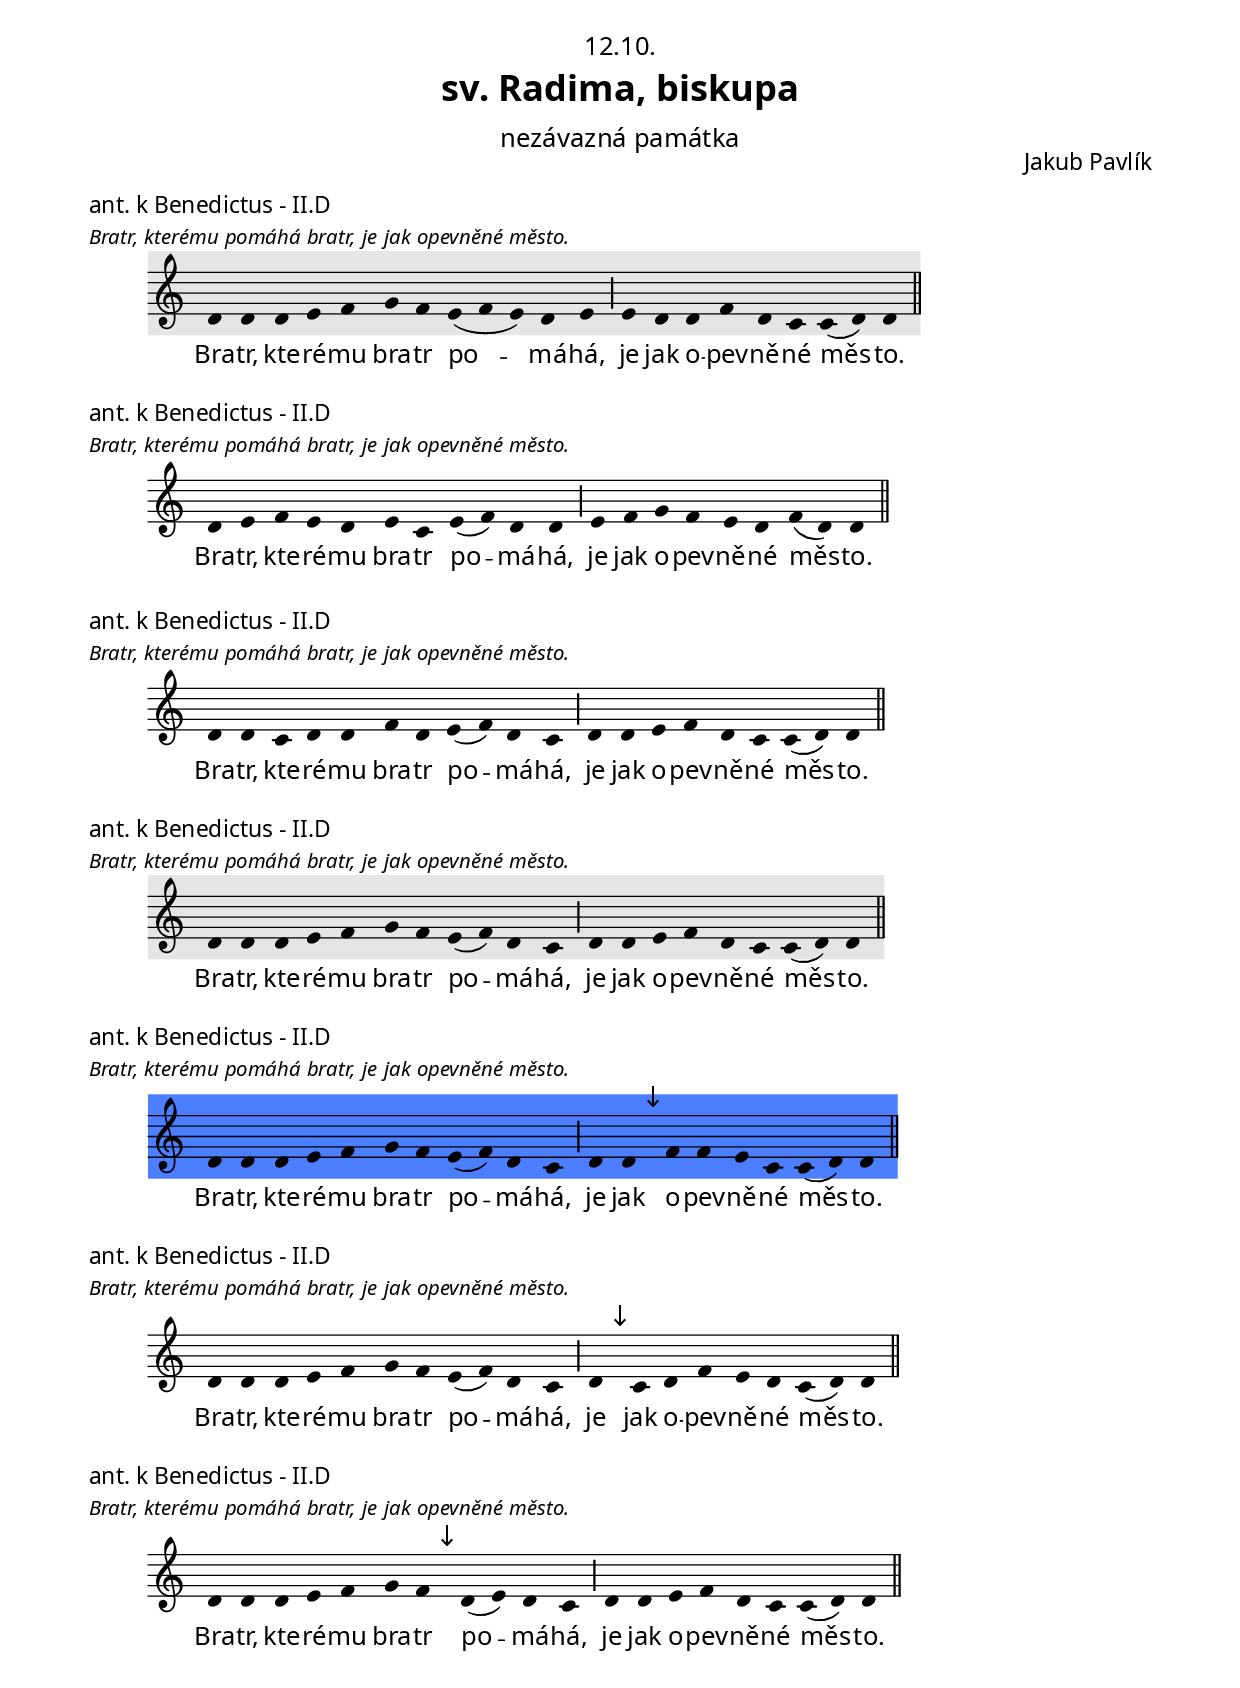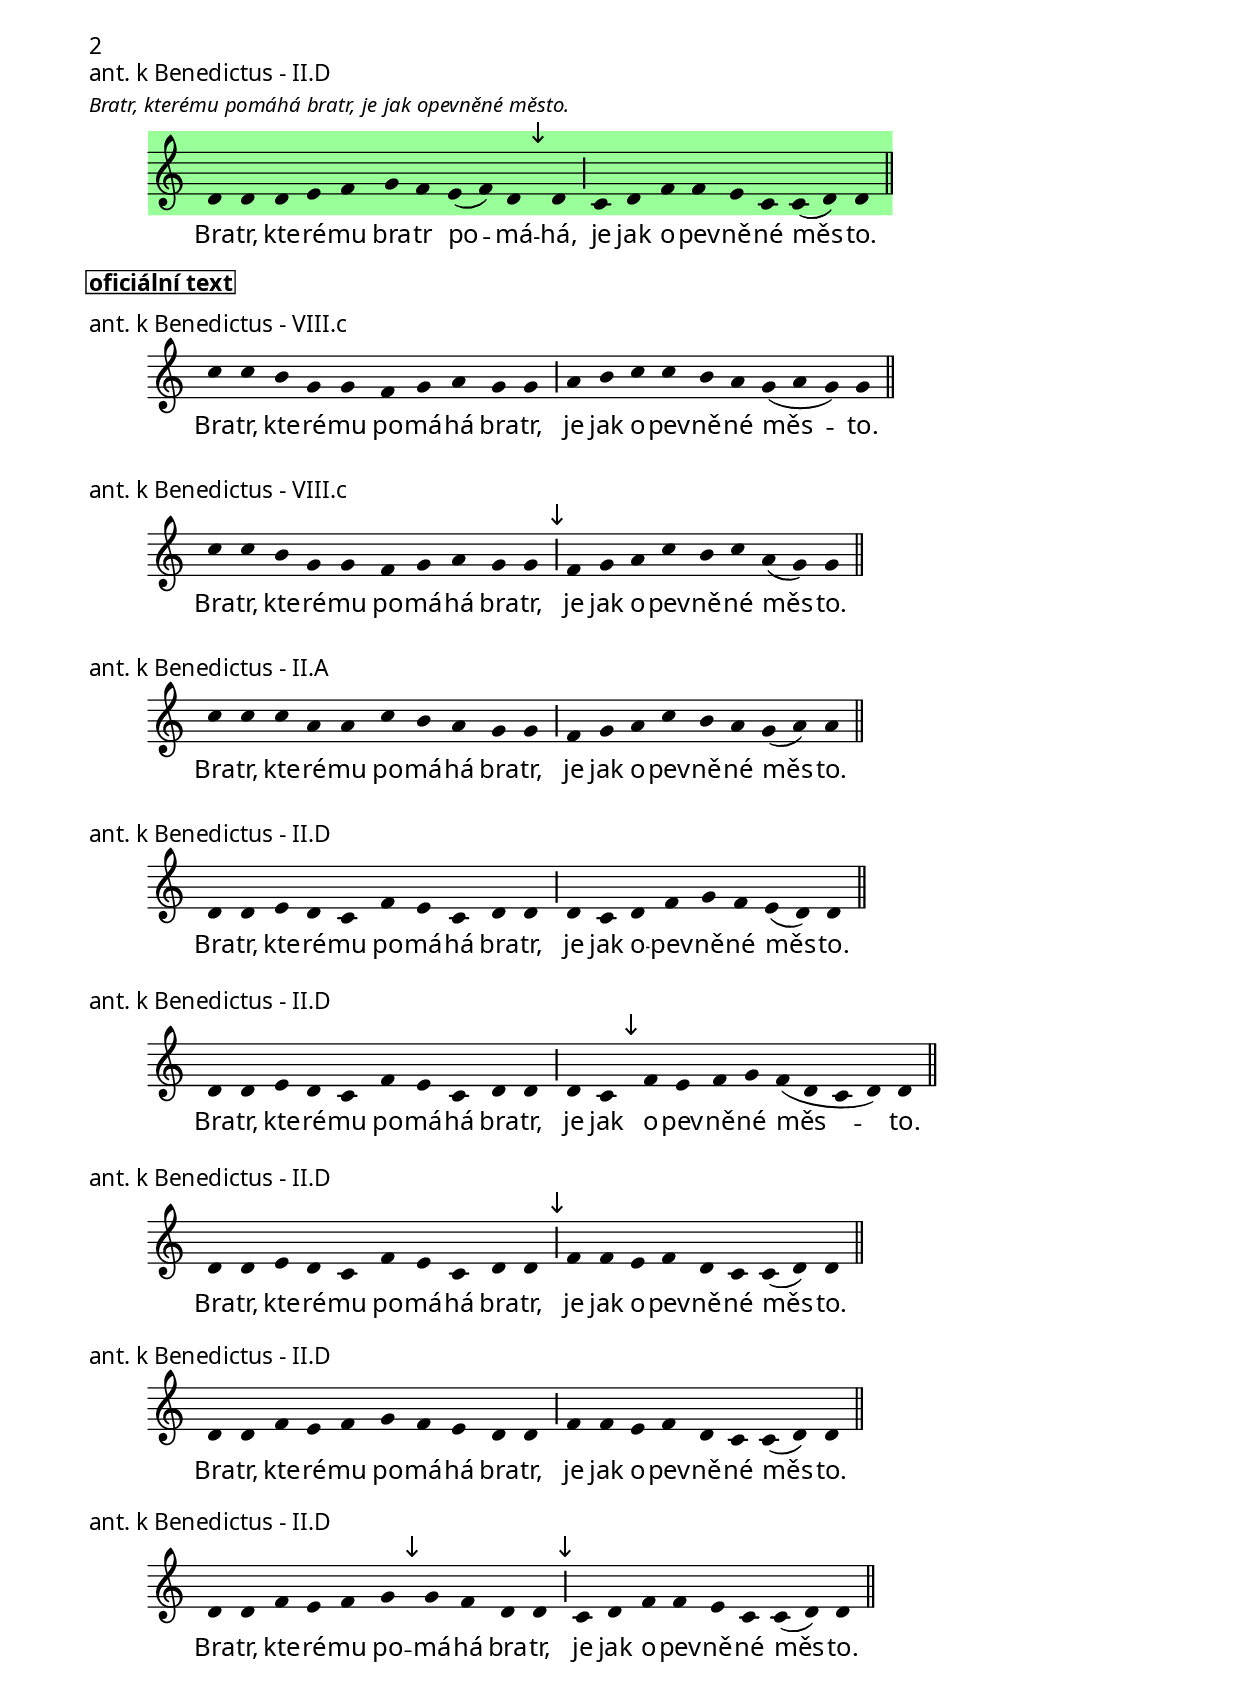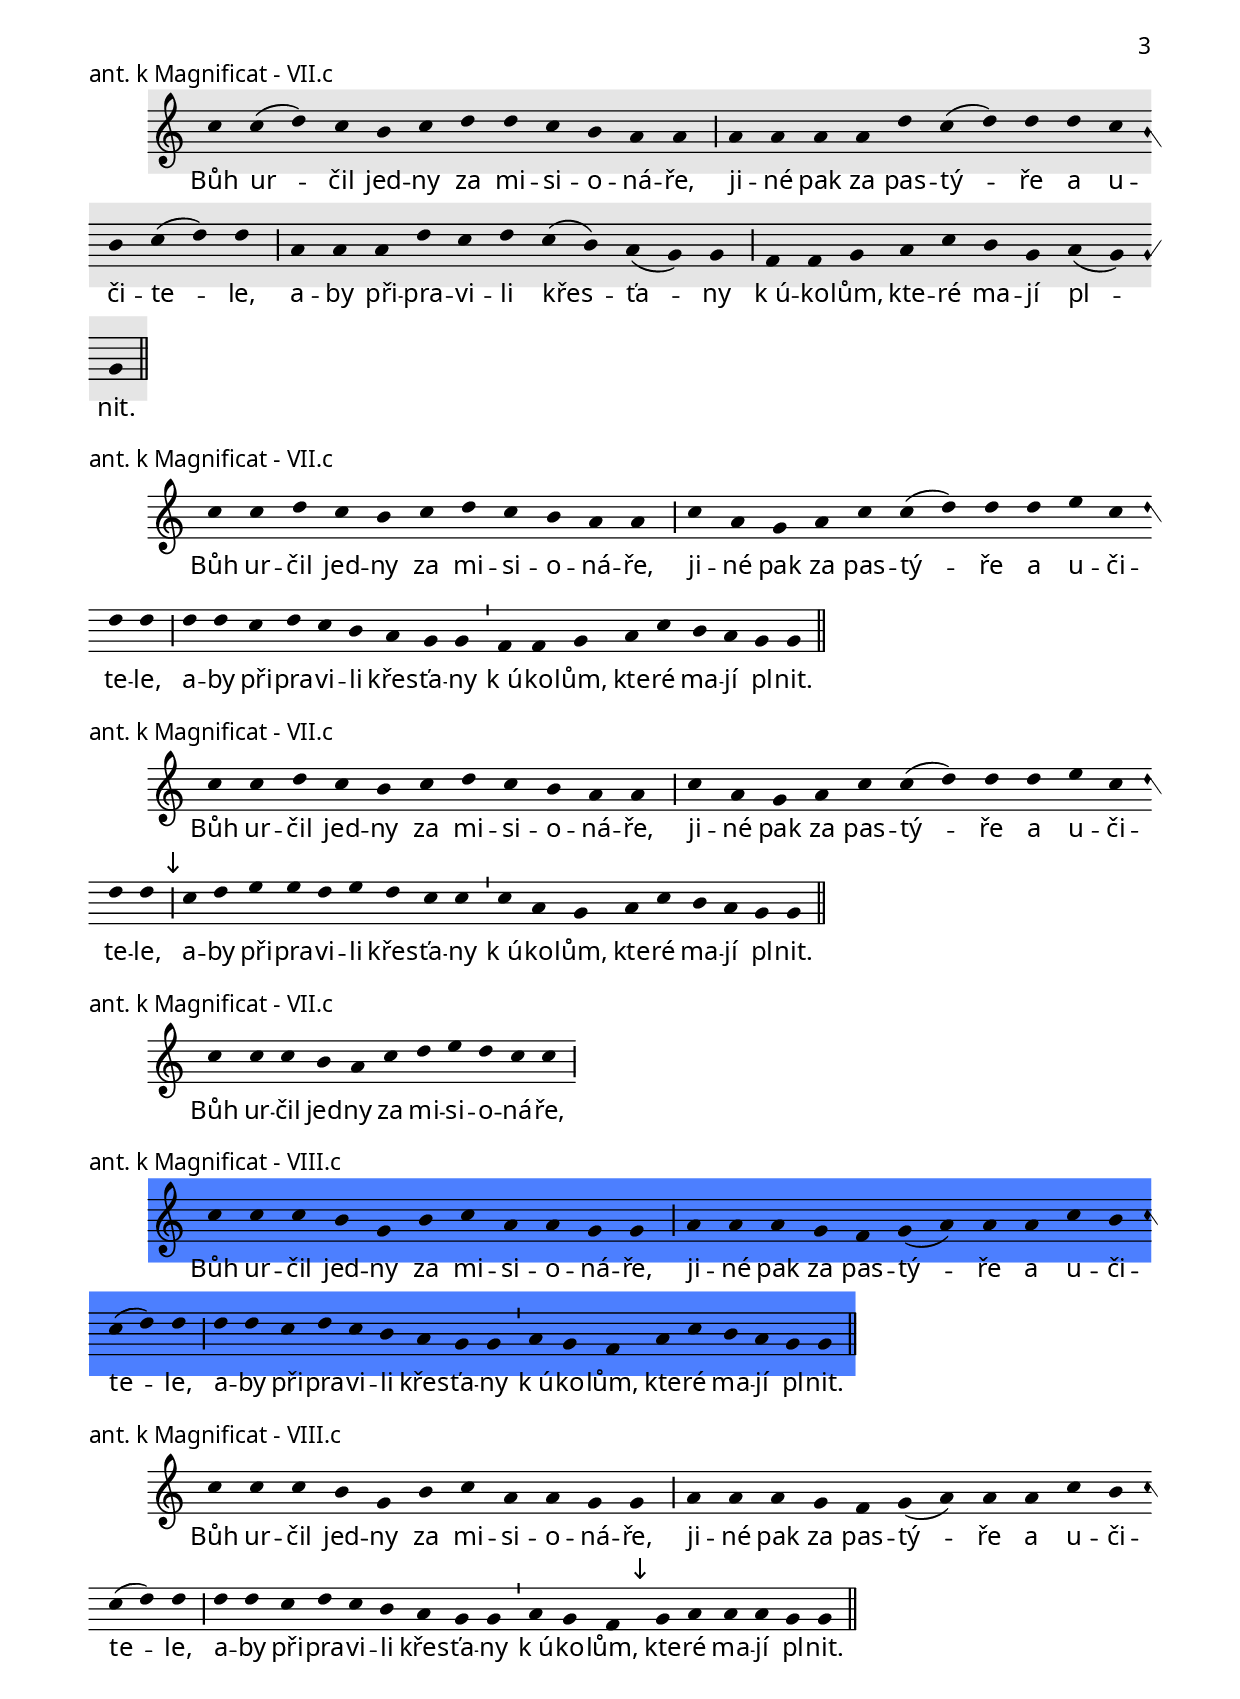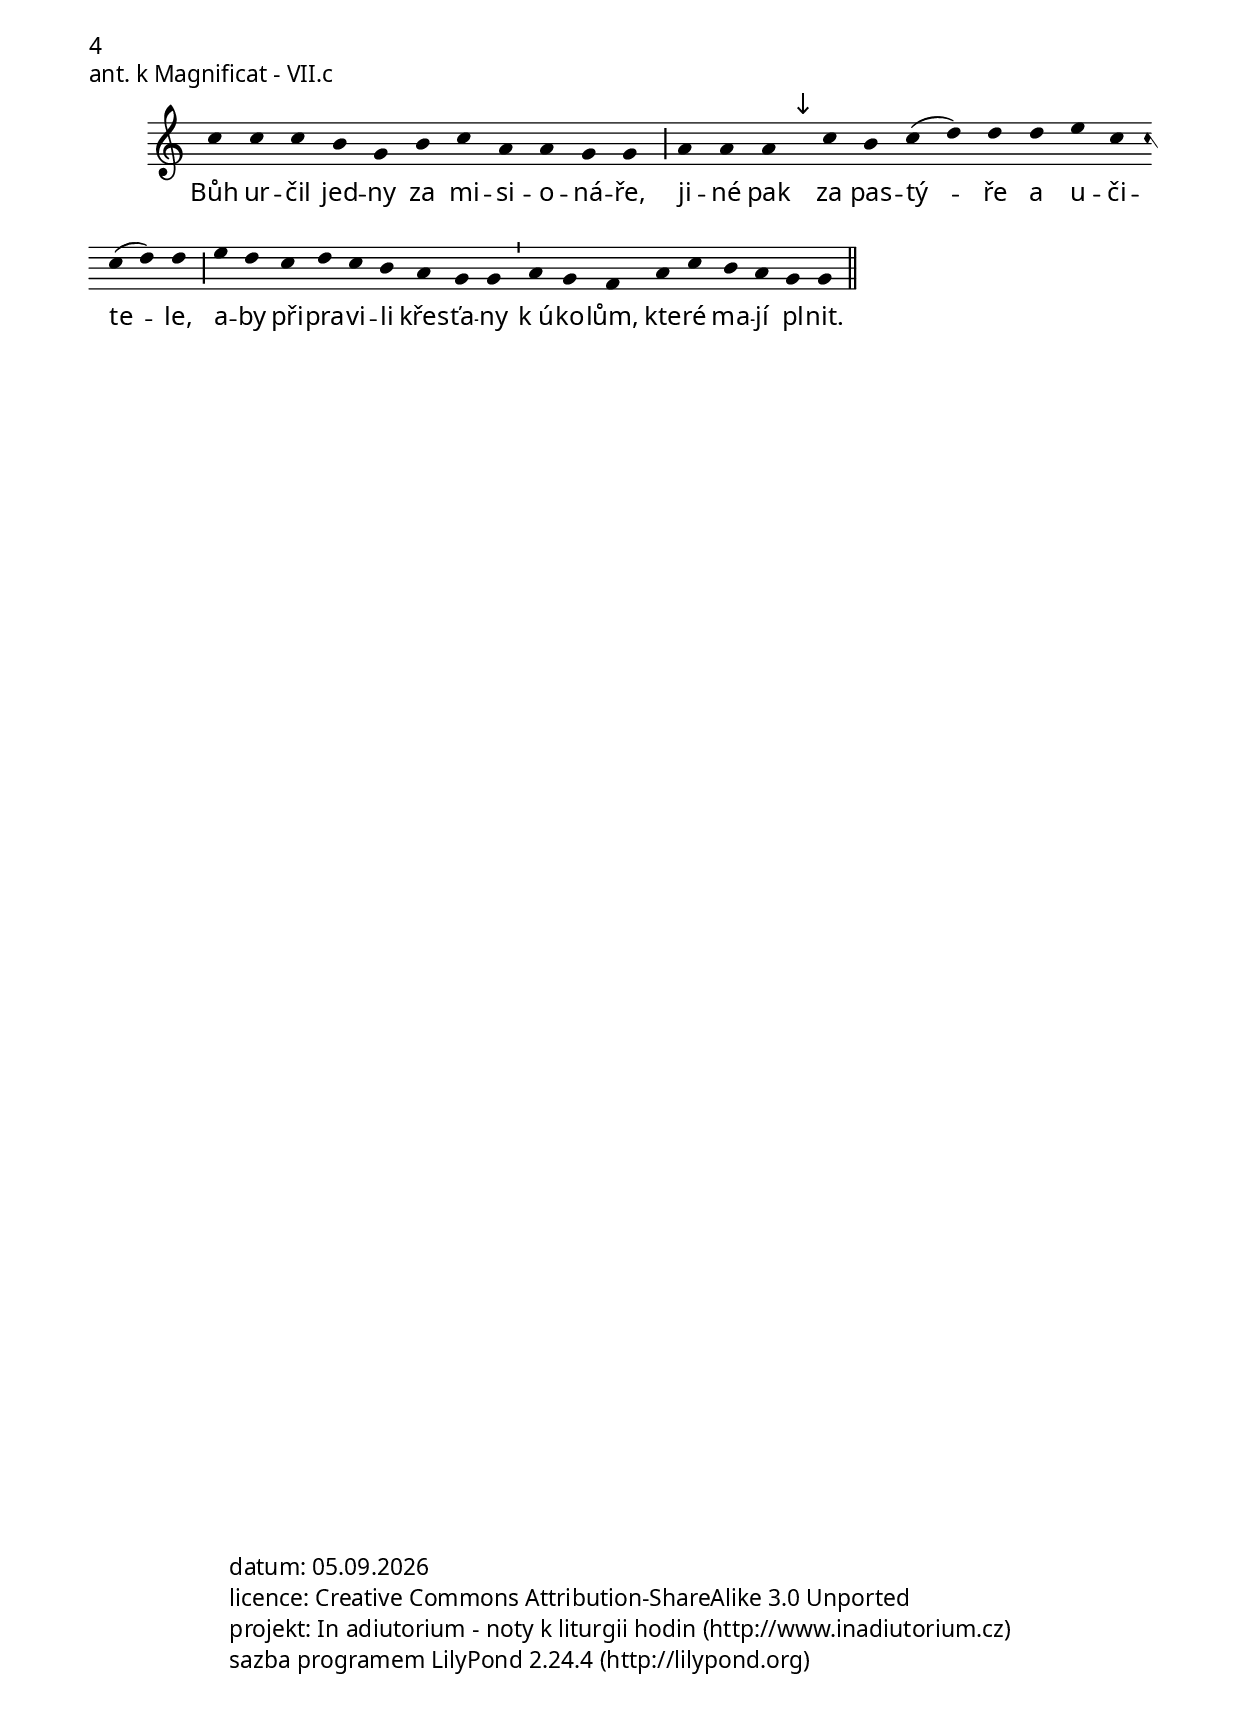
\version "2.17.0"

\include "../spolecne.ly"

\header {
  title = \markup\titleSvatek
            "sv. Radima, biskupa"
            "nezávazná památka"
            12.10.
  composer = "Jakub Pavlík"
}

\score {
  \relative c' {
    \zvyraznovacSedy
    \choralniRezim
    d4 d d e f g f e( f e) d e \barMaior
    e d d f d c c( d) d \barFinalis
  }
  \addlyrics {
    Bra -- tr, kte -- ré -- mu bra -- tr po -- má -- há,
    je jak o -- pev -- ně -- né měs -- to.
  }
  \header {
    textus_approbatus = "Bratr, kterému pomáhá bratr, je jak opevněné město."
    quid = "ant. k Benedictus"
    modus = "II"
    differentia = "D"
    psalmus = ""
    placet = "nic moc"
    id = "aben"
    piece = \markup {\sestavTitulekBezZalmu}
  }
}

\score {
  \relative c' {
    \choralniRezim
    d4 e f e d e c e( f) d d \barMaior
    e f g f e d f( d) d \barFinalis
  }
  \addlyrics {
    Bra -- tr, kte -- ré -- mu bra -- tr po -- má -- há,
    je jak o -- pev -- ně -- né měs -- to.
  }
  \header {
    textus_approbatus = "Bratr, kterému pomáhá bratr, je jak opevněné město."
    quid = "ant. k Benedictus"
    modus = "II"
    differentia = "D"
    psalmus = ""
    id = "aben"
    piece = \markup {\sestavTitulekBezZalmu}
  }
}

\score {
  \relative c' {
    \choralniRezim
    d4 d c d d f d e( f) d c \barMaior
    d d e f d c c( d) d \barFinalis
  }
  \addlyrics {
    Bra -- tr, kte -- ré -- mu bra -- tr po -- má -- há,
    je jak o -- pev -- ně -- né měs -- to.
  }
  \header {
    textus_approbatus = "Bratr, kterému pomáhá bratr, je jak opevněné město."
    quid = "ant. k Benedictus"
    modus = "II"
    differentia = "D"
    psalmus = ""
    id = "aben"
    piece = \markup {\sestavTitulekBezZalmu}
  }
}

\score {
  \relative c' {
    \zvyraznovacSedy
    \choralniRezim
    d4 d d e f g f e( f) d c \barMaior
    d d e f d c c( d) d \barFinalis
  }
  \addlyrics {
    Bra -- tr, kte -- ré -- mu bra -- tr po -- má -- há,
    je jak o -- pev -- ně -- né měs -- to.
  }
  \header {
    textus_approbatus = "Bratr, kterému pomáhá bratr, je jak opevněné město."
    quid = "ant. k Benedictus"
    modus = "II"
    differentia = "D"
    psalmus = ""
    id = "aben"
    piece = \markup {\sestavTitulekBezZalmu}
  }
}

\score {
  \relative c' {
    \zvyraznovacModry
    \choralniRezim
    d4 d d e f g f e( f) d c \barMaior
    d d \mark\sipka f f e c c( d) d \barFinalis
  }
  \addlyrics {
    Bra -- tr, kte -- ré -- mu bra -- tr po -- má -- há,
    je jak o -- pev -- ně -- né měs -- to.
  }
  \header {
    textus_approbatus = "Bratr, kterému pomáhá bratr, je jak opevněné město."
    quid = "ant. k Benedictus"
    modus = "II"
    differentia = "D"
    psalmus = ""
    id = "aben"
    piece = \markup {\sestavTitulekBezZalmu}
  }
}

\score {
  \relative c' {
    \choralniRezim
    d4 d d e f g f e( f) d c \barMaior
    d \mark\sipka c d f e d c( d) d \barFinalis
  }
  \addlyrics {
    Bra -- tr, kte -- ré -- mu bra -- tr po -- má -- há,
    je jak o -- pev -- ně -- né měs -- to.
  }
  \header {
    textus_approbatus = "Bratr, kterému pomáhá bratr, je jak opevněné město."
    quid = "ant. k Benedictus"
    modus = "II"
    differentia = "D"
    psalmus = ""
    id = "aben"
    piece = \markup {\sestavTitulekBezZalmu}
  }
}

\score {
  \relative c' {
    \choralniRezim
    d4 d d e f g f \mark\sipka d( e) d c \barMaior
    d d e f d c c( d) d \barFinalis
  }
  \addlyrics {
    Bra -- tr, kte -- ré -- mu bra -- tr po -- má -- há,
    je jak o -- pev -- ně -- né měs -- to.
  }
  \header {
    textus_approbatus = "Bratr, kterému pomáhá bratr, je jak opevněné město."
    quid = "ant. k Benedictus"
    modus = "II"
    differentia = "D"
    psalmus = ""
    id = "aben"
    piece = \markup {\sestavTitulekBezZalmu}
  }
}

\score {
  \relative c' {
    \zvyraznovacZelenyII
    \choralniRezim
    d4 d d e f g f e( f) d \mark\sipka d \barMaior
    c d f f e c c( d) d \barFinalis
  }
  \addlyrics {
    Bra -- tr, kte -- ré -- mu bra -- tr po -- má -- há,
    je jak o -- pev -- ně -- né měs -- to.
  }
  \header {
    textus_approbatus = "Bratr, kterému pomáhá bratr, je jak opevněné město."
    quid = "ant. k Benedictus"
    modus = "II"
    differentia = "D"
    psalmus = ""
    id = "aben"
    piece = \markup {\sestavTitulekBezZalmu}
  }
}

\markup\nadpisSkupiny "oficiální text"

\score {
  \relative c'' {
    \choralniRezim
    c4 c b g g f g a g g \barMaior
    a b c c b a g( a g) g \barFinalis
  }
  \addlyrics {
    Bra -- tr, kte -- ré -- mu  po -- má -- há bra -- tr,
    je jak o -- pev -- ně -- né měs -- to.
  }
  \header {
    quid = "ant. k Benedictus"
    modus = "VIII"
    differentia = "c"
    psalmus = ""
    id = "aben"
    piece = \markup {\sestavTitulekBezZalmu}
  }
}

\score {
  \relative c'' {
    \choralniRezim
    c4 c b g g f g a g g \barMaior
    \mark\sipka f g a c b c a( g) g \barFinalis
  }
  \addlyrics {
    Bra -- tr, kte -- ré -- mu  po -- má -- há bra -- tr,
    je jak o -- pev -- ně -- né měs -- to.
  }
  \header {
    quid = "ant. k Benedictus"
    modus = "VIII"
    differentia = "c"
    psalmus = ""
    id = "aben"
    piece = \markup {\sestavTitulekBezZalmu}
  }
}

\score {
  \relative c'' {
    \choralniRezim
    c4 c c a a c b a g g \barMaior
    f g a c b a g( a) a \barFinalis
  }
  \addlyrics {
    Bra -- tr, kte -- ré -- mu  po -- má -- há bra -- tr,
    je jak o -- pev -- ně -- né měs -- to.
  }
  \header {
    quid = "ant. k Benedictus"
    modus = "II"
    differentia = "A"
    psalmus = ""
    id = "aben"
    piece = \markup {\sestavTitulekBezZalmu}
  }
}

\score {
  \relative c' {
    \choralniRezim
    d4 d e d c f e c d d \barMaior
    d c d f g f e( d) d \barFinalis
  }
  \addlyrics {
    Bra -- tr, kte -- ré -- mu  po -- má -- há bra -- tr,
    je jak o -- pev -- ně -- né měs -- to.
  }
  \header {
    quid = "ant. k Benedictus"
    modus = "II"
    differentia = "D"
    psalmus = ""
    id = "aben"
    piece = \markup {\sestavTitulekBezZalmu}
  }
}

\score {
  \relative c' {
    \choralniRezim
    d4 d e d c f e c d d \barMaior
    d c \mark\sipka f e f g f( d c d) d \barFinalis
  }
  \addlyrics {
    Bra -- tr, kte -- ré -- mu  po -- má -- há bra -- tr,
    je jak o -- pev -- ně -- né měs -- to.
  }
  \header {
    quid = "ant. k Benedictus"
    modus = "II"
    differentia = "D"
    psalmus = ""
    id = "aben"
    piece = \markup {\sestavTitulekBezZalmu}
  }
}

\score {
  \relative c' {
    \choralniRezim
    d4 d e d c f e c d d \barMaior
    \mark\sipka f f e f d c c( d) d \barFinalis
  }
  \addlyrics {
    Bra -- tr, kte -- ré -- mu  po -- má -- há bra -- tr,
    je jak o -- pev -- ně -- né měs -- to.
  }
  \header {
    quid = "ant. k Benedictus"
    modus = "II"
    differentia = "D"
    psalmus = ""
    id = "aben"
    piece = \markup {\sestavTitulekBezZalmu}
  }
}

\score {
  \relative c' {
    \choralniRezim
    d4 d f e f g f e d d \barMaior
    f f e f d c c( d) d \barFinalis
  }
  \addlyrics {
    Bra -- tr, kte -- ré -- mu  po -- má -- há bra -- tr,
    je jak o -- pev -- ně -- né měs -- to.
  }
  \header {
    quid = "ant. k Benedictus"
    modus = "II"
    differentia = "D"
    psalmus = ""
    id = "aben"
    piece = \markup {\sestavTitulekBezZalmu}
  }
}

\score {
  \relative c' {
    \choralniRezim
    d4 d f e f g \mark\sipka g f d d \barMaior
    \mark\sipka c d f f e c c( d) d \barFinalis
  }
  \addlyrics {
    Bra -- tr, kte -- ré -- mu  po -- má -- há bra -- tr,
    je jak o -- pev -- ně -- né měs -- to.
  }
  \header {
    quid = "ant. k Benedictus"
    modus = "II"
    differentia = "D"
    psalmus = ""
    id = "aben"
    piece = \markup {\sestavTitulekBezZalmu}
  }
}

\pageBreak

\score {
  \relative c'' {
    \zvyraznovacSedy
    \choralniRezim
    c4 c( d) c b c d d c b a a \barMaior
    a a a a d c( d) d d c b c( d) d \barMaior
    a a a d c d c( b) a( g) g \barMaior
    f f g a c b g a( g) g \barFinalis
  }
  \addlyrics {
    Bůh ur -- čil jed -- ny za mi -- si -- o -- ná -- ře,
    ji -- né pak za pas -- tý -- ře a u -- či -- te -- le,
    a -- by při -- pra -- vi -- li křes -- ťa -- ny
    k_ú -- ko -- lům,
    kte -- ré ma -- jí pl -- nit.
  }
  \header {
    quid = "ant. k Magnificat"
    modus = "VII"
    differentia = "c"
    psalmus = ""
    placet = "hrůza"
    id = "amag"
    piece = \markup {\sestavTitulekBezZalmu}
  }
}

\score {
  \relative c'' {
    \choralniRezim
    c4 c d c b c d c b a a \barMaior
    c a g a c c( d) d d e c d d \barMaior
    d d c d c b a g g \barMin
    f f g a c b a g g \barFinalis
  }
  \addlyrics {
    Bůh ur -- čil jed -- ny za mi -- si -- o -- ná -- ře,
    ji -- né pak za pas -- tý -- ře a u -- či -- te -- le,
    a -- by při -- pra -- vi -- li křes -- ťa -- ny
    k_ú -- ko -- lům, kte -- ré ma -- jí pl -- nit.
  }
  \header {
    quid = "ant. k Magnificat"
    modus = "VII"
    differentia = "c"
    psalmus = ""
    id = "amag"
    piece = \markup {\sestavTitulekBezZalmu}
  }
}

\score {
  \relative c'' {
    \choralniRezim
    c4 c d c b c d c b a a \barMaior
    c a g a c c( d) d d e c d d \barMaior
    \mark\sipka c d e e d e d c c \barMin
    c a g a c b a g g \barFinalis
  }
  \addlyrics {
    Bůh ur -- čil jed -- ny za mi -- si -- o -- ná -- ře,
    ji -- né pak za pas -- tý -- ře a u -- či -- te -- le,
    a -- by při -- pra -- vi -- li křes -- ťa -- ny
    k_ú -- ko -- lům, kte -- ré ma -- jí pl -- nit.
  }
  \header {
    quid = "ant. k Magnificat"
    modus = "VII"
    differentia = "c"
    psalmus = ""
    id = "amag"
    piece = \markup {\sestavTitulekBezZalmu}
  }
}

\score {
  \relative c'' {
    \choralniRezim
    c4 c c b a c d e d c c \barMaior
  }
  \addlyrics {
    Bůh ur -- čil jed -- ny za mi -- si -- o -- ná -- ře,
    ji -- né pak za pas -- tý -- ře a u -- či -- te -- le,
    a -- by při -- pra -- vi -- li křes -- ťa -- ny
    k_ú -- ko -- lům, kte -- ré ma -- jí pl -- nit.
  }
  \header {
    quid = "ant. k Magnificat"
    modus = "VII"
    differentia = "c"
    psalmus = ""
    id = "amag"
    piece = \markup {\sestavTitulekBezZalmu}
  }
}

\score {
  \relative c'' {
    \zvyraznovacModry
    \choralniRezim
    c4 c c b g b c a a g g \barMaior
    a a a g f g( a) a a c b c( d) d \barMaior
    d d c d c b a g g \barMin
    a g f a c b a g g \barFinalis
  }
  \addlyrics {
    Bůh ur -- čil jed -- ny za mi -- si -- o -- ná -- ře,
    ji -- né pak za pas -- tý -- ře a u -- či -- te -- le,
    a -- by při -- pra -- vi -- li křes -- ťa -- ny
    k_ú -- ko -- lům, kte -- ré ma -- jí pl -- nit.
  }
  \header {
    quid = "ant. k Magnificat"
    modus = "VIII"
    differentia = "c"
    psalmus = ""
    id = "amag"
    piece = \markup {\sestavTitulekBezZalmu}
  }
}

\score {
  \relative c'' {
    \choralniRezim
    c4 c c b g b c a a g g \barMaior
    a a a g f g( a) a a c b c( d) d \barMaior
    d d c d c b a g g \barMin
    a g f \mark\sipka g a a a g g \barFinalis
  }
  \addlyrics {
    Bůh ur -- čil jed -- ny za mi -- si -- o -- ná -- ře,
    ji -- né pak za pas -- tý -- ře a u -- či -- te -- le,
    a -- by při -- pra -- vi -- li křes -- ťa -- ny
    k_ú -- ko -- lům, kte -- ré ma -- jí pl -- nit.
  }
  \header {
    quid = "ant. k Magnificat"
    modus = "VIII"
    differentia = "c"
    psalmus = ""
    id = "amag"
    piece = \markup {\sestavTitulekBezZalmu}
  }
}

\score {
  \relative c'' {
    \choralniRezim
    c4 c c b g b c a a g g \barMaior
    a a a \mark\sipka c b c( d) d d e c c( d) d \barMaior
    e d c d c b a g g \barMin
    a g f a c b a g g \barFinalis
  }
  \addlyrics {
    Bůh ur -- čil jed -- ny za mi -- si -- o -- ná -- ře,
    ji -- né pak za pas -- tý -- ře a u -- či -- te -- le,
    a -- by při -- pra -- vi -- li křes -- ťa -- ny
    k_ú -- ko -- lům, kte -- ré ma -- jí pl -- nit.
  }
  \header {
    quid = "ant. k Magnificat"
    modus = "VII"
    differentia = "c"
    psalmus = ""
    id = "amag"
    piece = \markup {\sestavTitulekBezZalmu}
  }
}